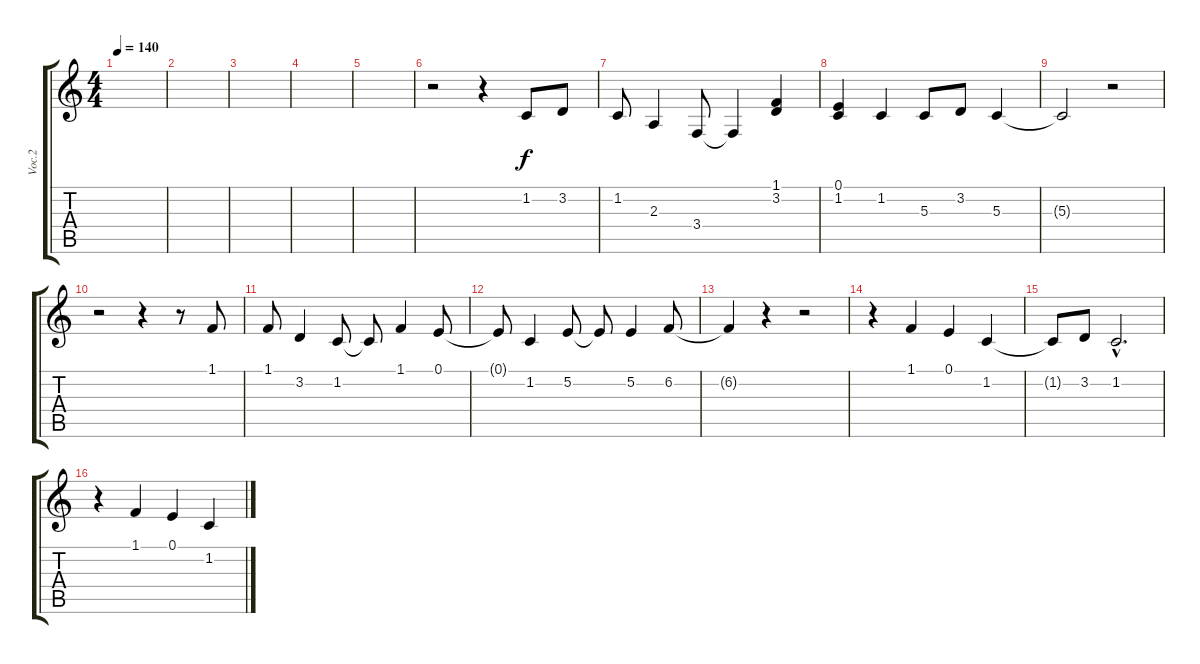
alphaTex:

\track ("Voc.2" "Voc.2") {instrument lead2sawtooth}
\staff {score tabs}
\tuning (E4 B3 G3 D3 A2 E2) {hide}
\ts (4 4)
\tempo 140
\clef g2
\ks c
|
|
|
|
|
r.2 r.4 1.2.8 3.2.8 |
1.2.8 2.3.4 3.4.8 3.4{t}.4 (1.1 3.2).4 |
(0.1 1.2).4 1.2.4 5.3.8 3.2.8 5.3.4 |
5.3{t}.2 r.2 |
r.2 r.4 r.8 1.1.8 |
1.1.8 3.2.4 1.2.8 1.2{t}.8 1.1.4 0.1.8 |
0.1{t}.8 1.2.4 5.2.8 5.2{t}.8 5.2.4 6.2.8 |
6.2{t}.4 r.4 r.2 |
r.4 1.1.4 0.1.4 1.2.4 |
1.2{t}.8 3.2.8 1.2{hac}.2{d} |
r.4 1.1.4 0.1.4 1.2.4
